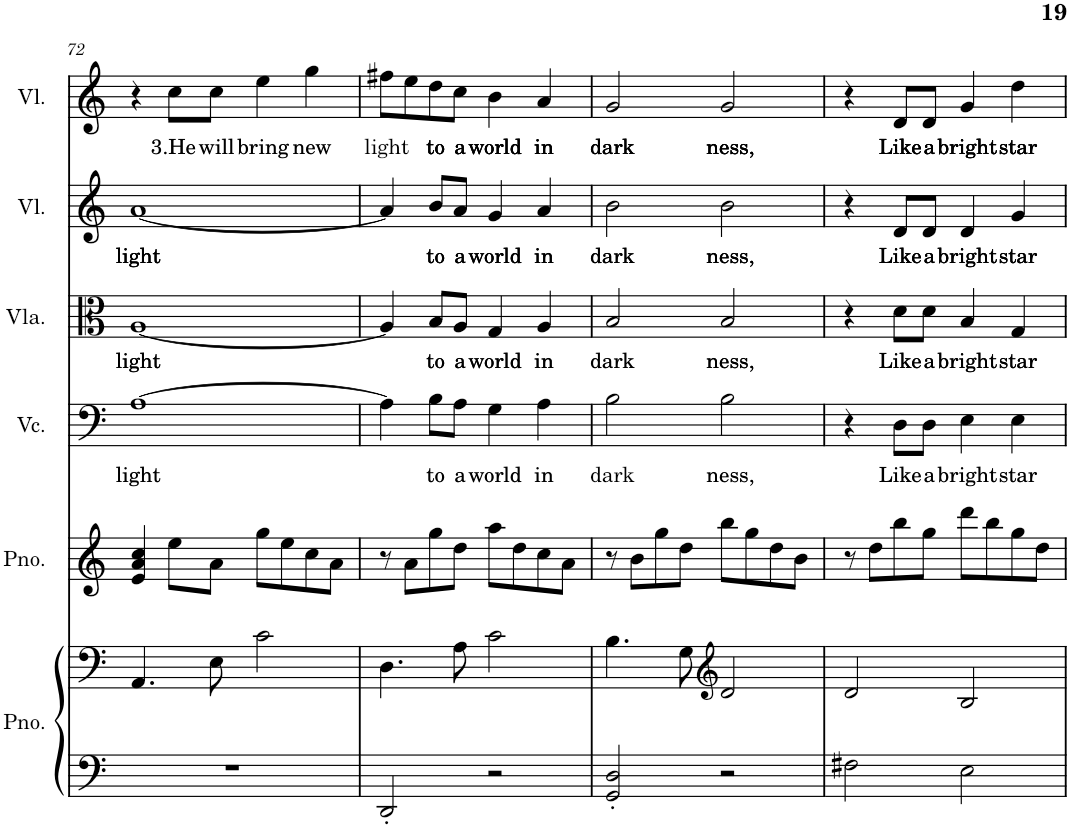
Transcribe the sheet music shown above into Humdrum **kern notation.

**kern	**kern	**kern	**kern	**text	**kern	**text	**kern	**text	**kern	**text
*part6	*part6	*part5	*part4	*part4	*part3	*part3	*part2	*part2	*part1	*part1
*staff7	*staff6	*staff5	*staff4	*staff4	*staff3	*staff3	*staff2	*staff2	*staff1	*staff1
*I"Piano, Staff-2	*	*I"Piano, Staff-1	*I"Cello, Violoncello.	*	*I"Altviool, Viola.	*	*I"Viool, Violino II.	*	*I"Viool, Violino I.	*
*I'Pno.	*	*I'Pno.	*I'Vc.	*	*I'Vla.	*	*I'Vl.	*	*I'Vl.	*
!!LO:PB:g=z
*clefF4	*clefF4	*clefG2	*clefF4	*	*clefC3	*	*clefG2	*	*clefG2	*
*k[]	*k[]	*k[]	*k[]	*	*k[]	*	*k[]	*	*k[]	*
*M2/2	*M2/2	*M2/2	*M2/2	*	*M2/2	*	*M2/2	*	*M2/2	*
=72	=72	=72	=72	=72	=72	=72	=72	=72	=72	=72
!	!	!	!	!LO:LY:b	!	!LO:LY:b	!	!LO:LY:b	!	!
1r	4.AA/	4e/ 4a/ 4cc/	[1A	light	[1A	light	[1a	light	4r	.
!	!	!	!	!	!	!	!	!	!	!LO:LY:b
.	.	8ee\L	.	.	.	.	.	.	8cc\L	3.He
!	!	!	!	!	!	!	!	!	!	!LO:LY:b
.	8E\	8a\J	.	.	.	.	.	.	8cc\J	will
!	!	!	!	!	!	!	!	!	!	!LO:LY:b
.	2c\	8gg\L	.	.	.	.	.	.	4ee\	bring
.	.	8ee\	.	.	.	.	.	.	.	.
!	!	!	!	!	!	!	!	!	!	!LO:LY:b
.	.	8cc\	.	.	.	.	.	.	4gg\	new
.	.	8a\J	.	.	.	.	.	.	.	.
=73	=73	=73	=73	=73	=73	=73	=73	=73	=73	=73
!	!	!	!	!	!	!	!	!	!	!LO:LY:b
2DD'/	4.D\	8r	4A\]	.	4A/]	.	4a/]	.	8ff#X\L	light
.	.	8a\L	.	.	.	.	.	.	8ee\	.
!	!	!	!	!LO:LY:b	!	!LO:LY:b	!	!LO:LY:b	!	!LO:LY:b
.	.	8gg\	8B\L	to	8B/L	to	8b/L	to	8dd\	to
!	!	!	!	!LO:LY:b	!	!LO:LY:b	!	!LO:LY:b	!	!LO:LY:b
.	8A\	8dd\J	8A\J	a	8A/J	a	8a/J	a	8cc\J	a
!	!	!	!	!LO:LY:b	!	!LO:LY:b	!	!LO:LY:b	!	!LO:LY:b
2r	2c\	8aa\L	4G\	world	4G/	world	4g/	world	4b\	world
.	.	8dd\	.	.	.	.	.	.	.	.
!	!	!	!	!LO:LY:b	!	!LO:LY:b	!	!LO:LY:b	!	!LO:LY:b
.	.	8cc\	4A\	in	4A/	in	4a/	in	4a/	in
.	.	8a\J	.	.	.	.	.	.	.	.
=74	=74	=74	=74	=74	=74	=74	=74	=74	=74	=74
!	!	!	!	!LO:LY:b	!	!LO:LY:b	!	!LO:LY:b	!	!LO:LY:b
2GG/' 2D/'	4.B\	8r	2B\	dark	2B/	dark	2b\	dark	2g/	dark
.	.	8b\L	.	.	.	.	.	.	.	.
.	.	8gg\	.	.	.	.	.	.	.	.
.	8G\	8dd\J	.	.	.	.	.	.	.	.
*	*clefG2	*	*	*	*	*	*	*	*	*
!	!	!	!	!LO:LY:b	!	!LO:LY:b	!	!LO:LY:b	!	!LO:LY:b
2r	2d/	8bb\L	2B\	ness,	2B/	ness,	2b\	ness,	2g/	ness,
.	.	8gg\	.	.	.	.	.	.	.	.
.	.	8dd\	.	.	.	.	.	.	.	.
.	.	8b\J	.	.	.	.	.	.	.	.
=75	=75	=75	=75	=75	=75	=75	=75	=75	=75	=75
2F#X\	2d/	8r	4r	.	4r	.	4r	.	4r	.
.	.	8dd\L	.	.	.	.	.	.	.	.
!	!	!	!	!LO:LY:b	!	!LO:LY:b	!	!LO:LY:b	!	!LO:LY:b
.	.	8bb\	8D\L	Like	8d\L	Like	8d/L	Like	8d/L	Like
!	!	!	!	!LO:LY:b	!	!LO:LY:b	!	!LO:LY:b	!	!LO:LY:b
.	.	8gg\J	8D\J	a	8d\J	a	8d/J	a	8d/J	a
!	!	!	!	!LO:LY:b	!	!LO:LY:b	!	!LO:LY:b	!	!LO:LY:b
2E\	2B/	8ddd\L	4E\	bright	4B/	bright	4d/	bright	4g/	bright
.	.	8bb\	.	.	.	.	.	.	.	.
!	!	!	!	!LO:LY:b	!	!LO:LY:b	!	!LO:LY:b	!	!LO:LY:b
.	.	8gg\	4E\	star	4G/	star	4g/	star	4dd\	star
.	.	8dd\J	.	.	.	.	.	.	.	.
=	=	=	=	=	=	=	=	=	=	=
*-	*-	*-	*-	*-	*-	*-	*-	*-	*-	*-
